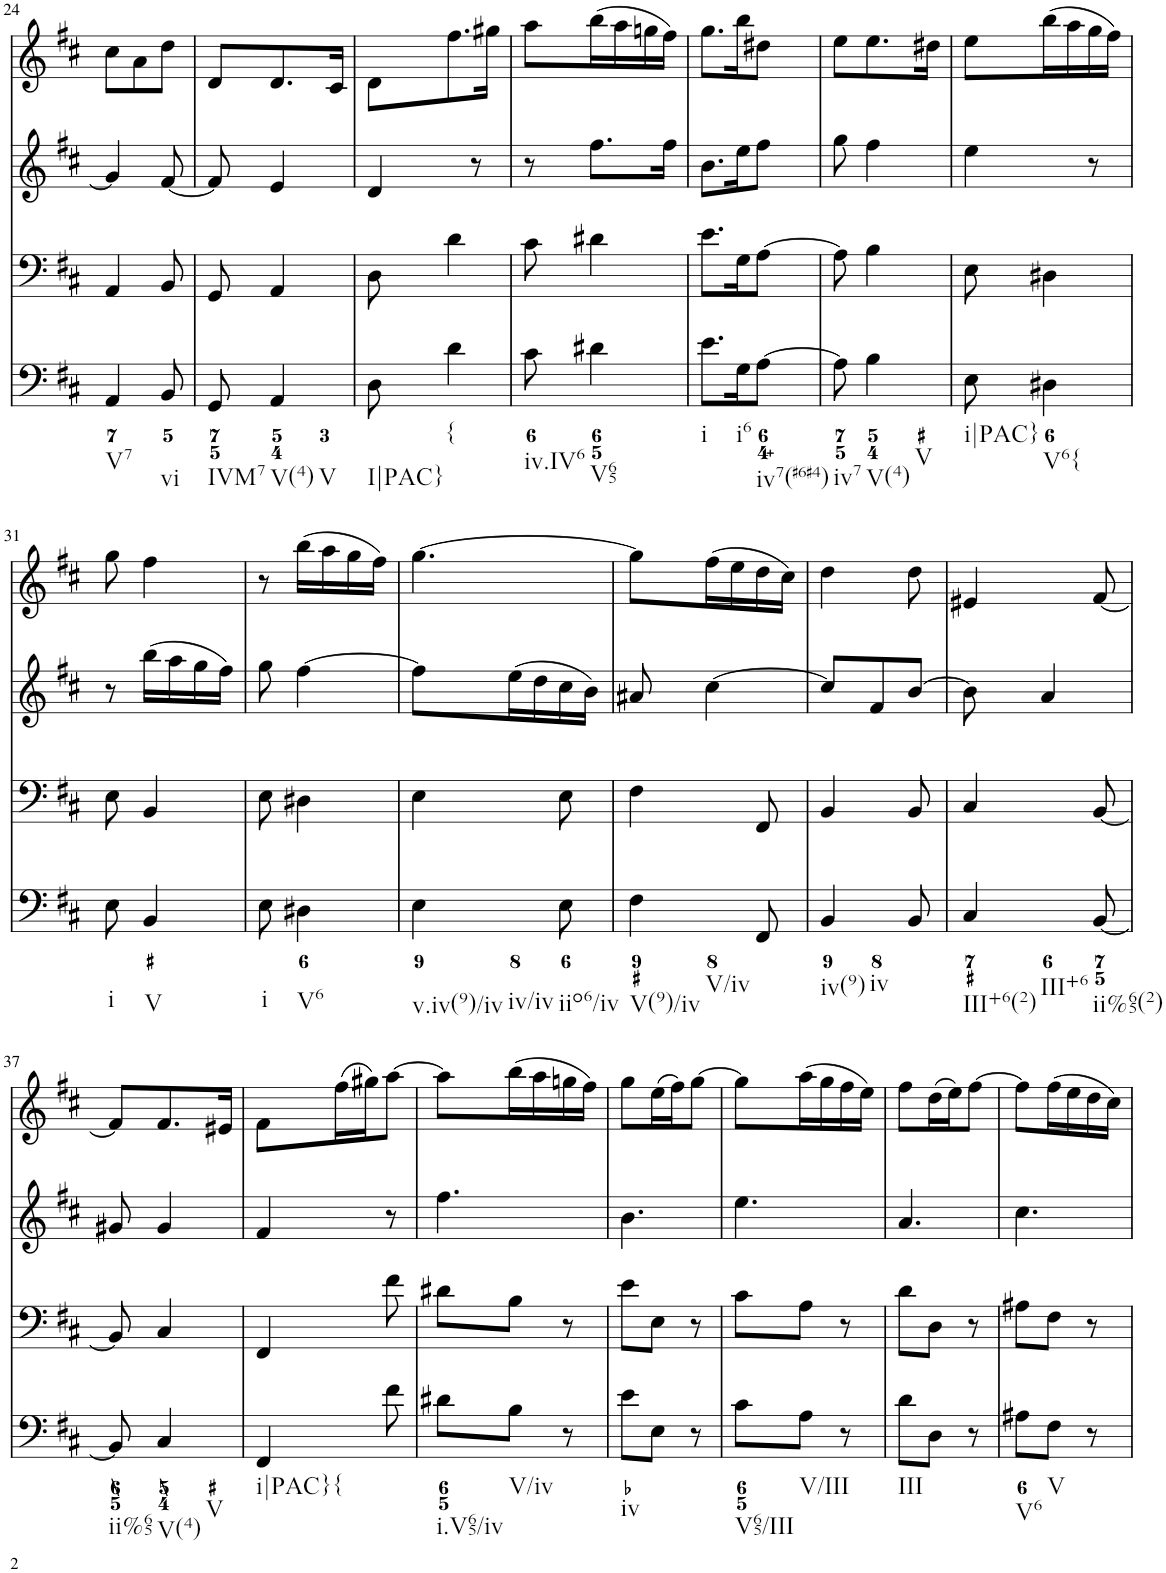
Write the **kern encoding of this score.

**kern	**kern	**kern	**kern
*part4	*part3	*part2	*part1
*staff4	*staff3	*staff2	*staff1
*I"Piano	*I"Piano	*I"Piano	*I"Piano
*I'Pno	*I'Pno	*I'Pno	*I'Pno
!!LO:PB:g=z
*clefF4	*clefF4	*clefG2	*clefG2
*k[f#c#]	*k[f#c#]	*k[f#c#]	*k[f#c#]
*b:	*b:	*b:	*b:
*M3/8	*M3/8	*M3/8	*M3/8
=24	=24	=24	=24
!LO:TX:b:t=V7	!	!	!
4AA/	4AA/	4g/]	8cc#\L
.	.	.	8a\
!LO:TX:b:t=vi	!	!	!
8BB/	8BB/	[8f#/	8dd\J
=25	=25	=25	=25
!LO:TX:b:t=IVM7	!	!	!
8GG/	8GG/	8f#/]	8d/L
!LO:TX:b:t=V(4)	!	!	!
!LO:TX:b:t=V	!	!	!
4AA/	4AA/	4e/	8.d/
.	.	.	16c#/Jk
=26	=26	=26	=26
!LO:TX:b:t=I|PAC}	!	!	!
8D\	8D\	4d/	8d\L
!LO:TX:b:t={	!	!	!
4d\	4d\	.	8.ff#\
.	.	8r	.
.	.	.	16gg#X\Jk
=27	=27	=27	=27
!LO:TX:b:t=iv.IV6	!	!	!
8c#\	8c#\	8r	8aa\L
!LO:TX:b:t=V65	!	!	!
4d#X\	4d#X\	8.ff#\L	(16bb\L
.	.	.	16aa\
.	.	.	16ggn\
.	.	16ff#\Jk	16ff#\JJ)
=28	=28	=28	=28
!LO:TX:b:t=i	!	!	!
8.e\L	8.e\L	8.b\L	8.gg\L
!LO:TX:b:t=i6	!	!	!
16G\K	16G\K	16ee\K	16bb\K
!LO:TX:b:t=iv7(#6#4)	!	!	!
[8A\J	[8A\J	8ff#\J	8dd#X\J
=29	=29	=29	=29
!LO:TX:b:t=iv7	!	!	!
8A\]	8A\]	8gg\	8ee\L
!LO:TX:b:t=V(4)	!	!	!
!LO:TX:b:t=V	!	!	!
4B\	4B\	4ff#\	8.ee\
.	.	.	16dd#X\Jk
=30	=30	=30	=30
!LO:TX:b:t=i|PAC}	!	!	!
8E\	8E\	4ee\	8ee\L
!LO:TX:b:t=V6{	!	!	!
4D#X\	4D#X\	.	(16bb\L
.	.	.	16aa\
.	.	8r	16gg\
.	.	.	16ff#\JJ)
!!LO:LB:g=z
=31	=31	=31	=31
!LO:TX:b:t=i	!	!	!
8E\	8E\	8r	8gg\
!LO:TX:b:t=V	!	!	!
4BB/	4BB/	(16bb\LL	4ff#\
.	.	16aa\	.
.	.	16gg\	.
.	.	16ff#\JJ)	.
=32	=32	=32	=32
!LO:TX:b:t=i	!	!	!
8E\	8E\	8gg\	8r
!LO:TX:b:t=V6	!	!	!
4D#X\	4D#X\	[4ff#\	(16bb\LL
.	.	.	16aa\
.	.	.	16gg\
.	.	.	16ff#\JJ)
=33	=33	=33	=33
!LO:TX:b:t=v.iv(9)/iv	!	!	!
!LO:TX:b:t=iv/iv	!	!	!
4E\	4E\	8ff#\L]	[4.gg\
.	.	(16ee\L	.
.	.	16dd\	.
!LO:TX:b:t=iio6/iv	!	!	!
8E\	8E\	16cc#\	.
.	.	16b\JJ)	.
=34	=34	=34	=34
!LO:TX:b:t=V(9)/iv	!	!	!
!LO:TX:b:t=V/iv	!	!	!
4F#\	4F#\	8a#X/	8gg\L]
.	.	[4cc#\	(16ff#\L
.	.	.	16ee\
8FF#/	8FF#/	.	16dd\
.	.	.	16cc#\JJ)
=35	=35	=35	=35
!LO:TX:b:t=iv(9)	!	!	!
!LO:TX:b:t=iv	!	!	!
4BB/	4BB/	8cc#/L]	4dd\
.	.	8f#/	.
8BB/	8BB/	[8b/J	8dd\
=36	=36	=36	=36
!LO:TX:b:t=III+6(2)	!	!	!
!LO:TX:b:t=III+6	!	!	!
4C#/	4C#/	8b\]	4e#X/
.	.	4a/	.
!LO:TX:b:t=ii%65(2)	!	!	!
[8BB/	[8BB/	.	[8f#/
!!LO:LB:g=z
=37	=37	=37	=37
!LO:TX:b:t=ii%65	!	!	!
8BB/]	8BB/]	8g#X/	8f#/L]
!LO:TX:b:t=V(4)	!	!	!
!LO:TX:b:t=V	!	!	!
4C#/	4C#/	4g#/	8.f#/
.	.	.	16e#X/Jk
=38	=38	=38	=38
!LO:TX:b:t=i|PAC}	!	!	!
!LO:TX:b:t={	!	!	!
4FF#/	4FF#/	4f#/	8f#\L
.	.	.	(16ff#\L
.	.	.	16gg#X\J)
8f#\	8f#\	8r	[8aa\J
=39	=39	=39	=39
!LO:TX:b:t=i.V65/iv	!	!	!
8d#X\L	8d#X\L	4.ff#\	8aa\L]
!LO:TX:b:t=V/iv	!	!	!
8B\J	8B\J	.	(16bb\L
.	.	.	16aa\
8r	8r	.	16ggn\
.	.	.	16ff#\JJ)
=40	=40	=40	=40
!LO:TX:b:t=iv	!	!	!
8e\L	8e\L	4.b\	8gg\L
8E\J	8E\J	.	(16ee\L
.	.	.	16ff#\J)
8r	8r	.	[8gg\J
=41	=41	=41	=41
!LO:TX:b:t=V65/III	!	!	!
8c#\L	8c#\L	4.ee\	8gg\L]
!LO:TX:b:t=V/III	!	!	!
8A\J	8A\J	.	(16aa\L
.	.	.	16gg\
8r	8r	.	16ff#\
.	.	.	16ee\JJ)
=42	=42	=42	=42
!LO:TX:b:t=III	!	!	!
8d\L	8d\L	4.a/	8ff#\L
8D\J	8D\J	.	(16dd\L
.	.	.	16ee\J)
8r	8r	.	[8ff#\J
=43	=43	=43	=43
!LO:TX:b:t=V6	!	!	!
8A#X\L	8A#X\L	4.cc#\	8ff#\L]
!LO:TX:b:t=V	!	!	!
8F#\J	8F#\J	.	(16ff#\L
.	.	.	16ee\
8r	8r	.	16dd\
.	.	.	16cc#\JJ)
=	=	=	=
*-	*-	*-	*-
